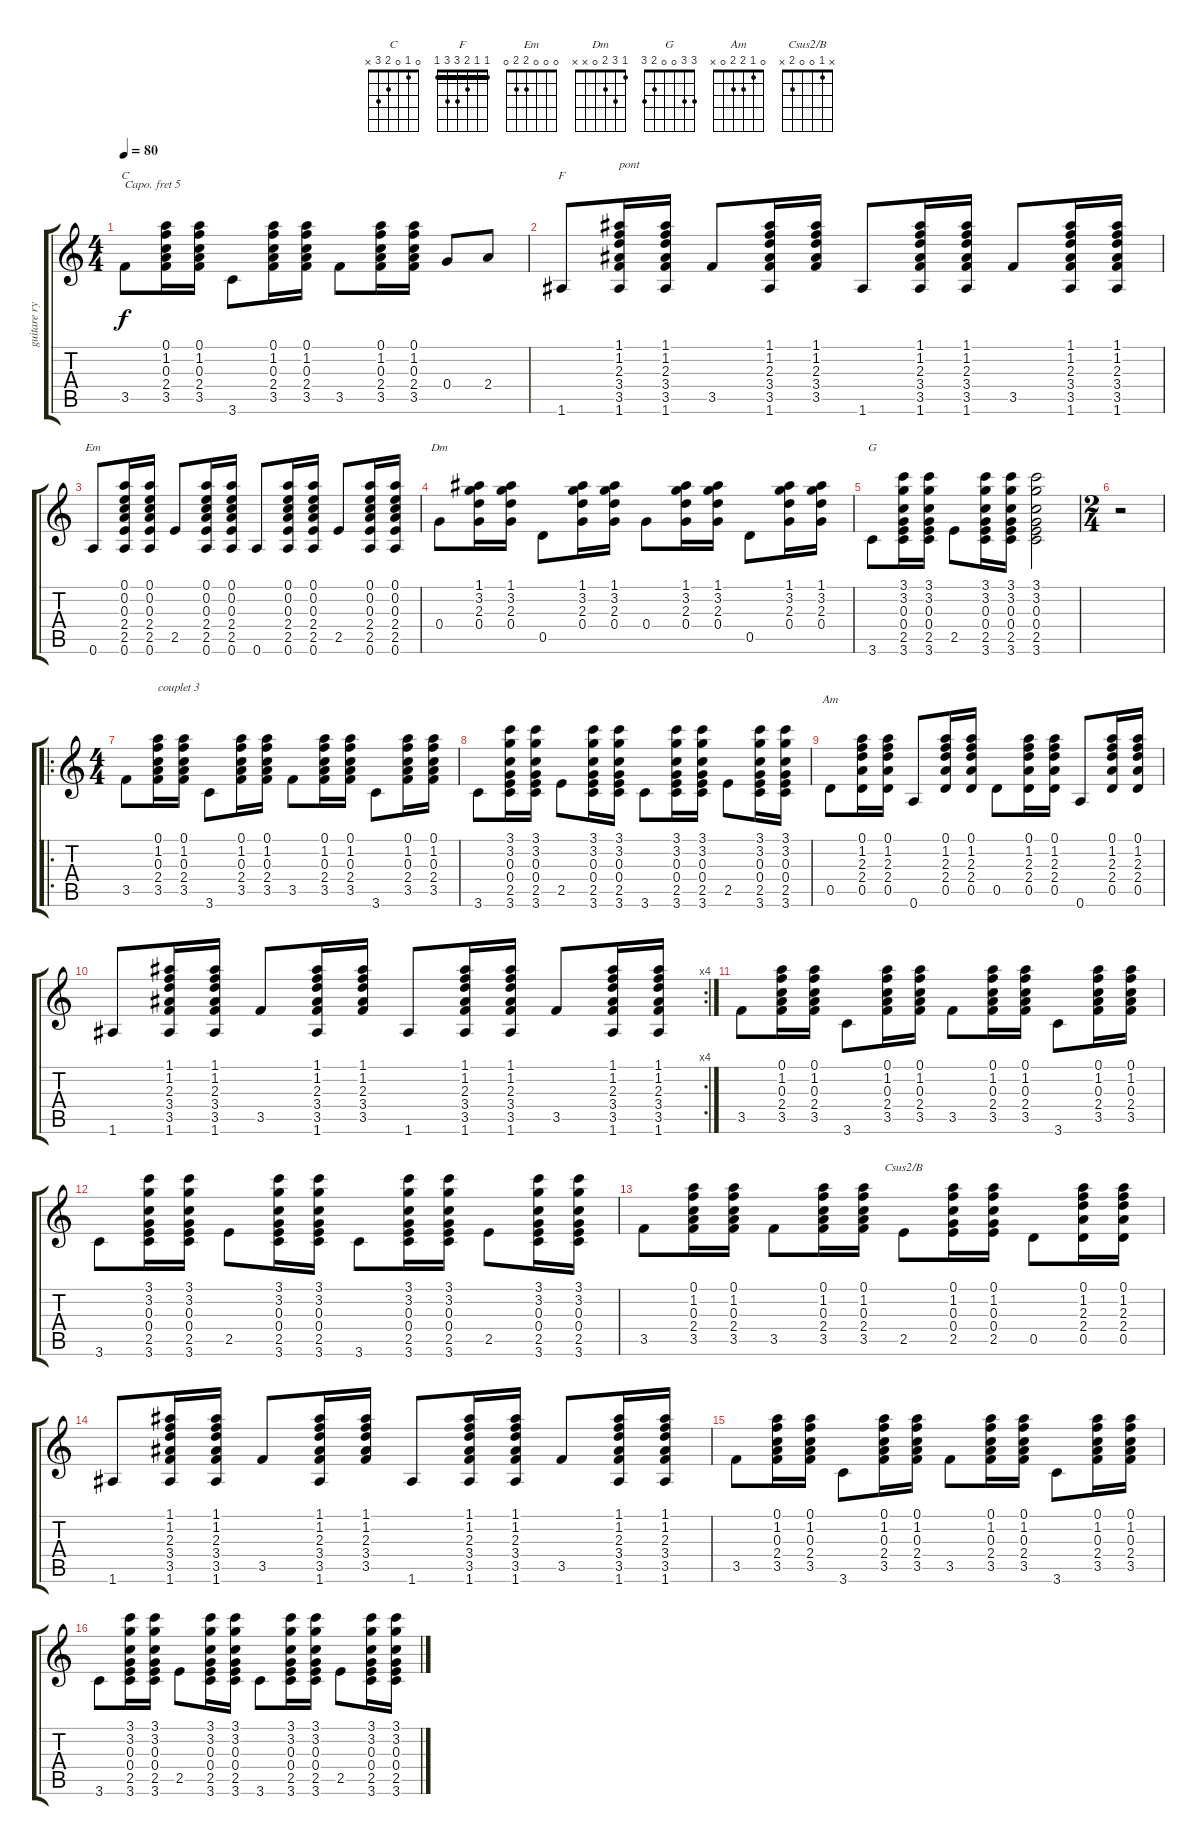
\track ("guitare rythmique 2" "guitare ry") {instrument acousticguitarnylon}
\staff {score tabs}
\capo 5
\tuning (E4 B3 G3 D3 A2 E2) {hide}
\chord ("C" 0 1 0 2 3 x)
\chord ("F" 1 1 2 3 3 1) {barre 1}
\chord ("Em" 0 0 0 2 2 0)
\chord ("Dm" 1 3 2 0 x x)
\chord ("G" 3 3 0 0 2 3)
\chord ("Am" 0 1 2 2 0 x)
\chord ("Csus2/B" x 1 0 0 2 x)
\ts (4 4)
\tempo 80
\clef g2
\ks c
3.5.8{ch "C" dy f} (0.1 1.2 0.3 2.4 3.5).16 (0.1 1.2 0.3 2.4 3.5).16 3.6.8 (0.1 1.2 0.3 2.4 3.5).16 (0.1 1.2 0.3 2.4 3.5).16 3.5.8 (0.1 1.2 0.3 2.4 3.5).16 (0.1 1.2 0.3 2.4 3.5).16 0.4.8 2.4.8 |
1.6.8{ch "F"} (1.1 1.2 2.3 3.4 3.5 1.6).16{txt "pont"} (1.1 1.2 2.3 3.4 3.5 1.6).16 3.5.8 (1.1 1.2 2.3 3.4 3.5 1.6).16 (1.1 1.2 2.3 3.4 3.5).16 1.6.8 (1.1 1.2 2.3 3.4 3.5 1.6).16 (1.1 1.2 2.3 3.4 3.5 1.6).16 3.5.8 (1.1 1.2 2.3 3.4 3.5 1.6).16 (1.1 1.2 2.3 3.4 3.5 1.6).16 |
0.6.8{ch "Em"} (0.1 0.2 0.3 2.4 2.5 0.6).16 (0.1 0.2 0.3 2.4 2.5 0.6).16 2.5.8 (0.1 0.2 0.3 2.4 2.5 0.6).16 (0.1 0.2 0.3 2.4 2.5 0.6).16 0.6.8 (0.1 0.2 0.3 2.4 2.5 0.6).16 (0.1 0.2 0.3 2.4 2.5 0.6).16 2.5.8 (0.1 0.2 0.3 2.4 2.5 0.6).16 (0.1 0.2 0.3 2.4 2.5 0.6).16 |
0.4.8{ch "Dm"} (1.1 3.2 2.3 0.4).16 (1.1 3.2 2.3 0.4).16 0.5.8 (1.1 3.2 2.3 0.4).16 (1.1 3.2 2.3 0.4).16 0.4.8 (1.1 3.2 2.3 0.4).16 (1.1 3.2 2.3 0.4).16 0.5.8 (1.1 3.2 2.3 0.4).16 (1.1 3.2 2.3 0.4).16 |
3.6.8{ch "G"} (3.1 3.2 0.3 0.4 2.5 3.6).16 (3.1 3.2 0.3 0.4 2.5 3.6).16 2.5.8 (3.1 3.2 0.3 0.4 2.5 3.6).16 (3.1 3.2 0.3 0.4 2.5 3.6).16 (3.1 3.2 0.3 0.4 2.5 3.6).2 |
\ts (2 4)
r.2 |
\ro
\ts (4 4)
3.5.8 (0.1 1.2 0.3 2.4 3.5).16{txt "couplet 3"} (0.1 1.2 0.3 2.4 3.5).16 3.6.8 (0.1 1.2 0.3 2.4 3.5).16 (0.1 1.2 0.3 2.4 3.5).16 3.5.8 (0.1 1.2 0.3 2.4 3.5).16 (0.1 1.2 0.3 2.4 3.5).16 3.6.8 (0.1 1.2 0.3 2.4 3.5).16 (0.1 1.2 0.3 2.4 3.5).16 |
3.6.8 (3.1 3.2 0.3 0.4 2.5 3.6).16 (3.1 3.2 0.3 0.4 2.5 3.6).16 2.5.8 (3.1 3.2 0.3 0.4 2.5 3.6).16 (3.1 3.2 0.3 0.4 2.5 3.6).16 3.6.8 (3.1 3.2 0.3 0.4 2.5 3.6).16 (3.1 3.2 0.3 0.4 2.5 3.6).16 2.5.8 (3.1 3.2 0.3 0.4 2.5 3.6).16 (3.1 3.2 0.3 0.4 2.5 3.6).16 |
0.5.8{ch "Am"} (0.1 1.2 2.3 2.4 0.5).16 (0.1 1.2 2.3 2.4 0.5).16 0.6.8 (0.1 1.2 2.3 2.4 0.5).16 (0.1 1.2 2.3 2.4 0.5).16 0.5.8 (0.1 1.2 2.3 2.4 0.5).16 (0.1 1.2 2.3 2.4 0.5).16 0.6.8 (0.1 1.2 2.3 2.4 0.5).16 (0.1 1.2 2.3 2.4 0.5).16 |
\rc 4
1.6.8 (1.1 1.2 2.3 3.4 3.5 1.6).16 (1.1 1.2 2.3 3.4 3.5 1.6).16 3.5.8 (1.1 1.2 2.3 3.4 3.5 1.6).16 (1.1 1.2 2.3 3.4 3.5).16 1.6.8 (1.1 1.2 2.3 3.4 3.5 1.6).16 (1.1 1.2 2.3 3.4 3.5 1.6).16 3.5.8 (1.1 1.2 2.3 3.4 3.5 1.6).16 (1.1 1.2 2.3 3.4 3.5 1.6).16 |
3.5.8 (0.1 1.2 0.3 2.4 3.5).16 (0.1 1.2 0.3 2.4 3.5).16 3.6.8 (0.1 1.2 0.3 2.4 3.5).16 (0.1 1.2 0.3 2.4 3.5).16 3.5.8 (0.1 1.2 0.3 2.4 3.5).16 (0.1 1.2 0.3 2.4 3.5).16 3.6.8 (0.1 1.2 0.3 2.4 3.5).16 (0.1 1.2 0.3 2.4 3.5).16 |
3.6.8 (3.1 3.2 0.3 0.4 2.5 3.6).16 (3.1 3.2 0.3 0.4 2.5 3.6).16 2.5.8 (3.1 3.2 0.3 0.4 2.5 3.6).16 (3.1 3.2 0.3 0.4 2.5 3.6).16 3.6.8 (3.1 3.2 0.3 0.4 2.5 3.6).16 (3.1 3.2 0.3 0.4 2.5 3.6).16 2.5.8 (3.1 3.2 0.3 0.4 2.5 3.6).16 (3.1 3.2 0.3 0.4 2.5 3.6).16 |
3.5.8 (0.1 1.2 0.3 2.4 3.5).16 (0.1 1.2 0.3 2.4 3.5).16 3.5.8 (0.1 1.2 0.3 2.4 3.5).16 (0.1 1.2 0.3 2.4 3.5).16 2.5.8{ch "Csus2/B"} (0.1 1.2 0.3 0.4 2.5).16 (0.1 1.2 0.3 0.4 2.5).16 0.5.8 (0.1 1.2 2.3 2.4 0.5).16 (0.1 1.2 2.3 2.4 0.5).16 |
1.6.8 (1.1 1.2 2.3 3.4 3.5 1.6).16 (1.1 1.2 2.3 3.4 3.5 1.6).16 3.5.8 (1.1 1.2 2.3 3.4 3.5 1.6).16 (1.1 1.2 2.3 3.4 3.5).16 1.6.8 (1.1 1.2 2.3 3.4 3.5 1.6).16 (1.1 1.2 2.3 3.4 3.5 1.6).16 3.5.8 (1.1 1.2 2.3 3.4 3.5 1.6).16 (1.1 1.2 2.3 3.4 3.5 1.6).16 |
3.5.8 (0.1 1.2 0.3 2.4 3.5).16 (0.1 1.2 0.3 2.4 3.5).16 3.6.8 (0.1 1.2 0.3 2.4 3.5).16 (0.1 1.2 0.3 2.4 3.5).16 3.5.8 (0.1 1.2 0.3 2.4 3.5).16 (0.1 1.2 0.3 2.4 3.5).16 3.6.8 (0.1 1.2 0.3 2.4 3.5).16 (0.1 1.2 0.3 2.4 3.5).16 |
3.6.8 (3.1 3.2 0.3 0.4 2.5 3.6).16 (3.1 3.2 0.3 0.4 2.5 3.6).16 2.5.8 (3.1 3.2 0.3 0.4 2.5 3.6).16 (3.1 3.2 0.3 0.4 2.5 3.6).16 3.6.8 (3.1 3.2 0.3 0.4 2.5 3.6).16 (3.1 3.2 0.3 0.4 2.5 3.6).16 2.5.8 (3.1 3.2 0.3 0.4 2.5 3.6).16 (3.1 3.2 0.3 0.4 2.5 3.6).16
